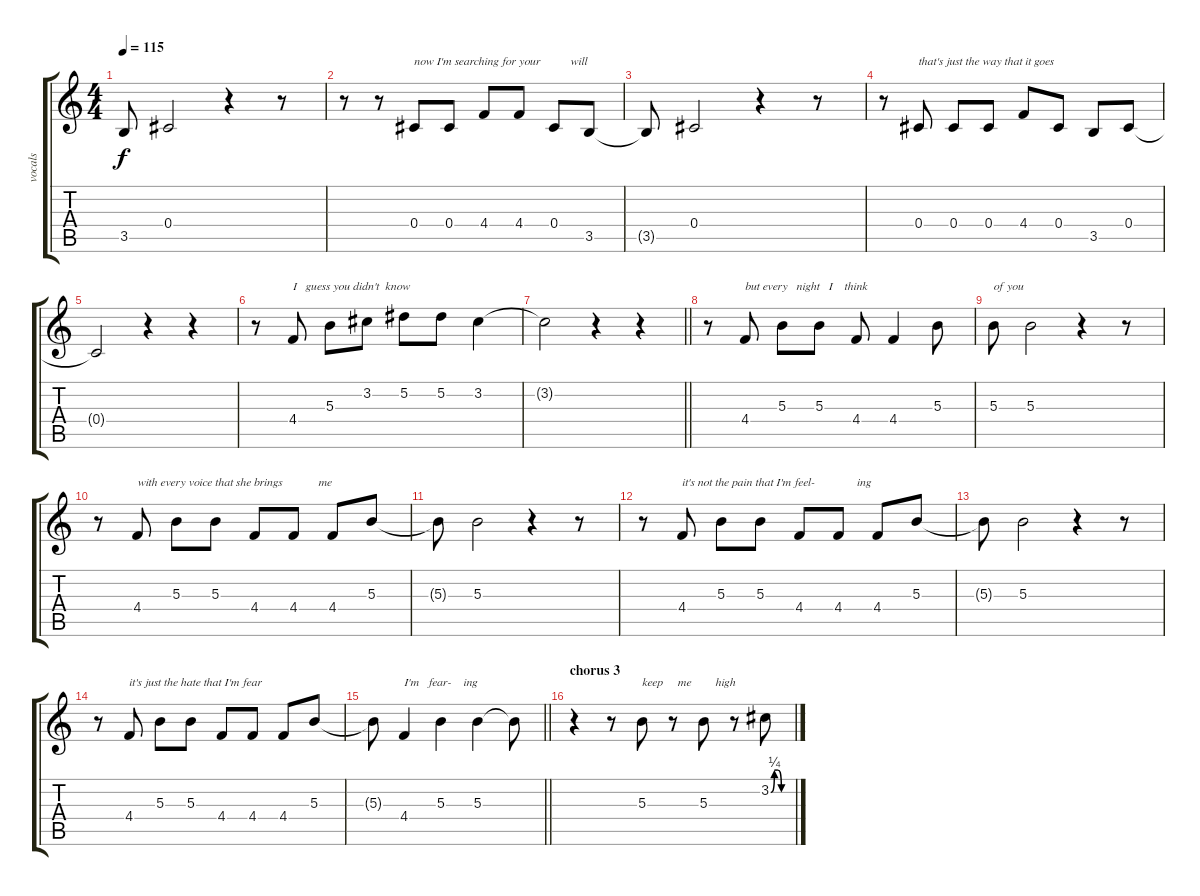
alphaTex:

\track ("vocals" "vocals") {instrument overdrivenguitar}
\staff {score tabs}
\tuning (Eb4 Bb3 Gb3 Db3 Ab2 Eb2) {hide}
\ts (4 4)
\tempo 115
\clef g2
\ks c
3.5.8{dy f} 0.4.2 r.4 r.8 |
r.8 r.8 0.4.8{txt "now I'm searching for your          will"} 0.4.8 4.4.8 4.4.8 0.4.8 3.5.8 |
3.5{t}.8 0.4.2 r.4 r.8 |
r.8 0.4.8{txt "that's just the way that it goes"} 0.4.8 0.4.8 4.4.8 0.4.8 3.5.8 0.4.8 |
0.4{t}.2 r.4 r.4 |
r.8 4.4.8{txt "I   guess you didn't  know"} 5.3.8 3.2.8 5.2.8 5.2.8 3.2.4 |
\barLineRight lightlight
3.2{t}.2 r.4 r.4 |
r.8 4.4.8{txt "but every   night   I    think"} 5.3.8 5.3.8 4.4.8 4.4.4 5.3.8 |
5.3.8{txt "of you"} 5.3.2 r.4 r.8 |
r.8 4.4.8{txt "with every voice that she brings            me"} 5.3.8 5.3.8 4.4.8 4.4.8 4.4.8 5.3.8 |
5.3{t}.8 5.3.2 r.4 r.8 |
r.8 4.4.8{txt "it's not the pain that I'm feel-              ing"} 5.3.8 5.3.8 4.4.8 4.4.8 4.4.8 5.3.8 |
5.3{t}.8 5.3.2 r.4 r.8 |
r.8 4.4.8{txt "it's just the hate that I'm fear"} 5.3.8 5.3.8 4.4.8 4.4.8 4.4.8 5.3.8 |
\barLineRight lightlight
5.3{t}.8 4.4.4{txt "I'm   fear-    ing"} 5.3.4 5.3.4 5.3{t}.8 |
\section ("" "chorus 3")
r.4 r.8 5.3.8{txt "keep     me        high"} r.8 5.3.8 r.8 3.2{be (custom 0 0 10 1 20 1 30 0 60 0)}.8
